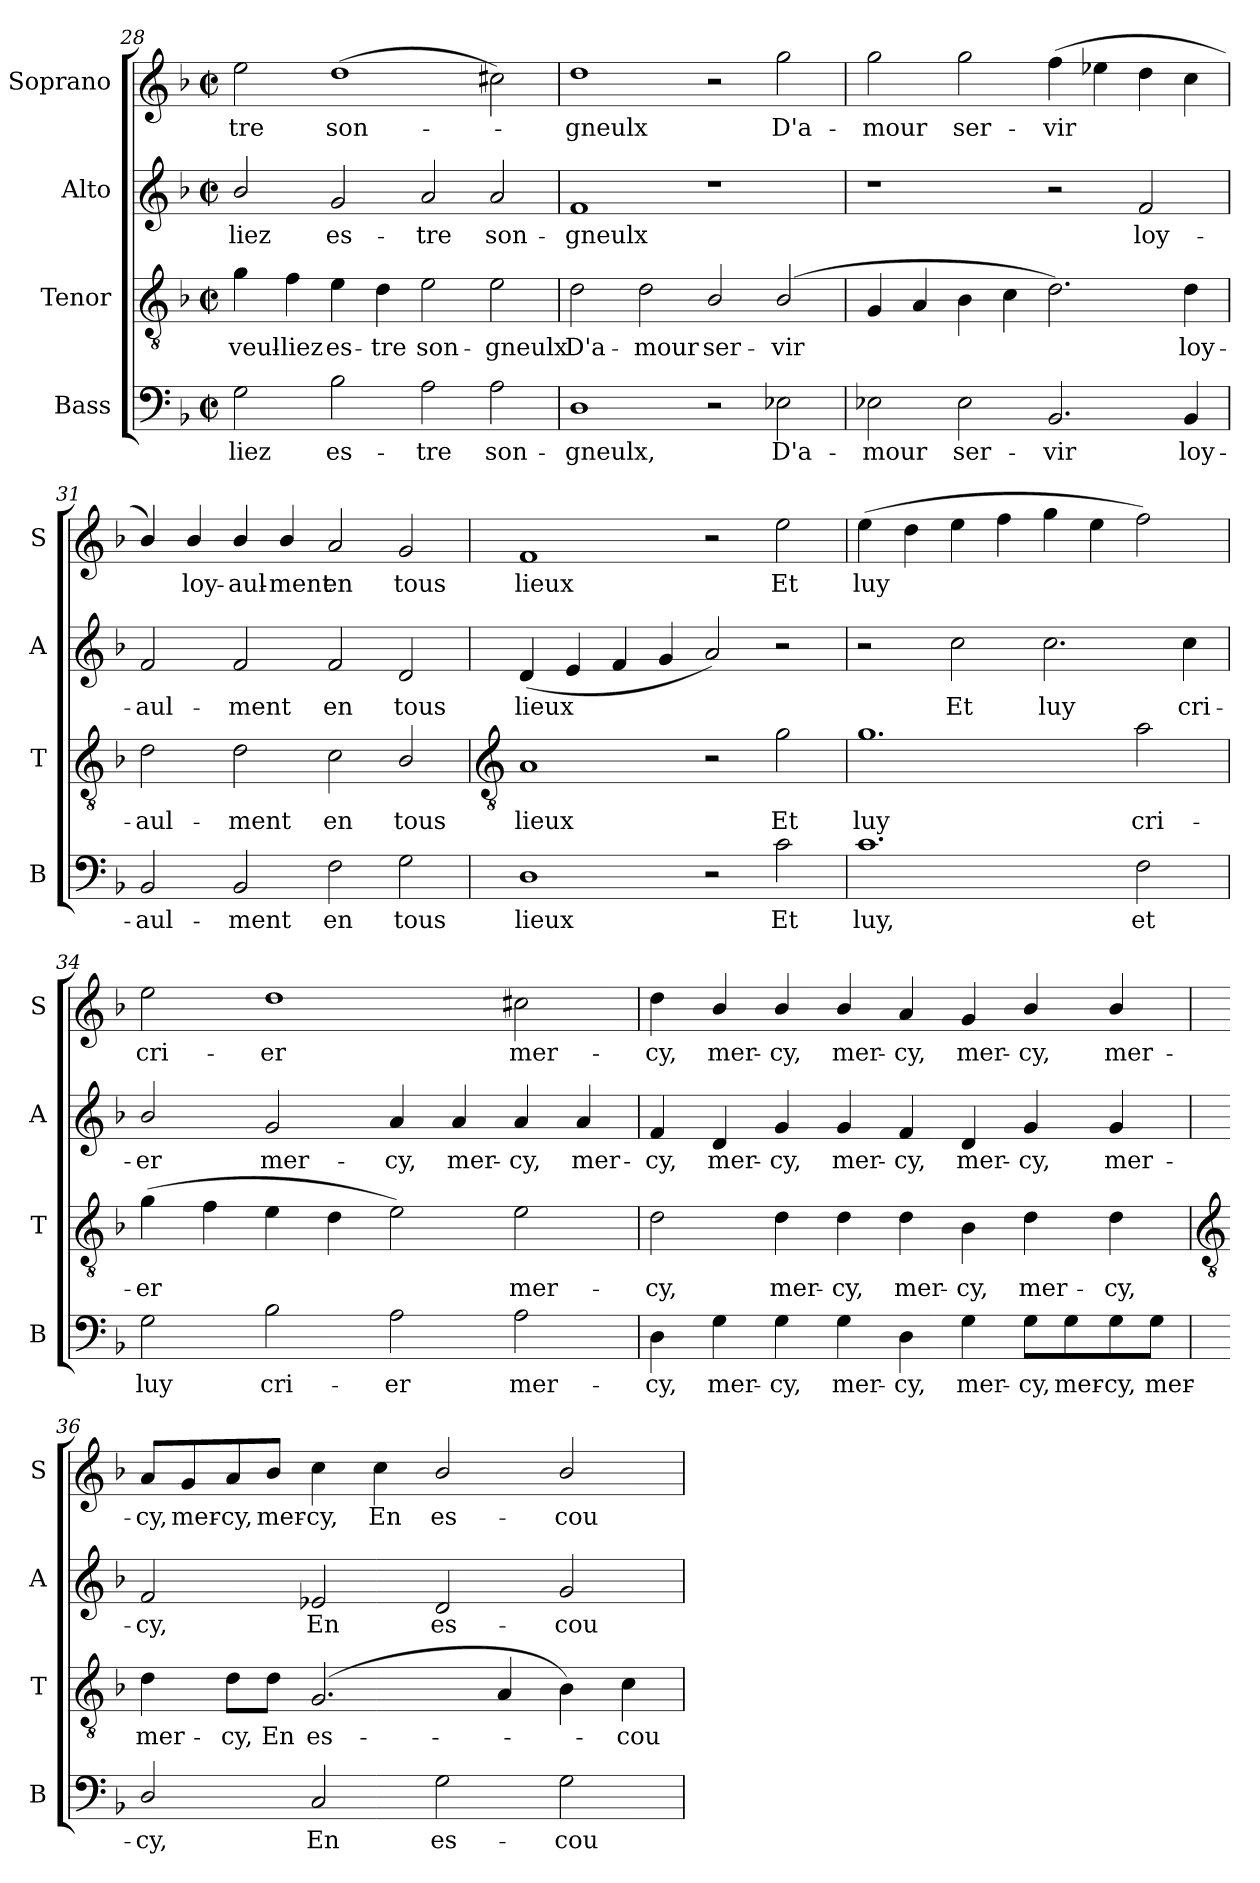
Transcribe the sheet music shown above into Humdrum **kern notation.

**kern	**text	**kern	**text	**kern	**text	**kern	**text
*part4	*part4	*part3	*part3	*part2	*part2	*part1	*part1
*staff4	*staff4	*staff3	*staff3	*staff2	*staff2	*staff1	*staff1
*I"Bass	*	*I"Tenor	*	*I"Alto	*	*I"Soprano	*
*I'B	*	*I'T	*	*I'A	*	*I'S	*
!!LO:LB:g=z
*clefF4	*	*clefGv2	*	*clefG2	*	*clefG2	*
*k[b-]	*	*k[b-]	*	*k[b-]	*	*k[b-]	*
*F:	*	*F:	*	*F:	*	*F:	*
*M4/2	*	*M4/2	*	*M4/2	*	*M4/2	*
*met(c|)	*	*met(c|)	*	*met(c|)	*	*met(c|)	*
=28	=28	=28	=28	=28	=28	=28	=28
!	!LO:LY:b	!	!LO:LY:b	!	!LO:LY:b	!	!LO:LY:b
2G	-liez	4g	veul-	2b-/	-liez	2ee	-tre
!	!	!	!LO:LY:b	!	!	!	!
.	.	4f	-liez	.	.	.	.
!	!LO:LY:b	!	!LO:LY:b	!	!LO:LY:b	!	!LO:LY:b
2B-	es-	4e	es-	2g	es-	(>1dd	son-
!	!	!	!LO:LY:b	!	!	!	!
.	.	4d	-tre	.	.	.	.
!	!LO:LY:b	!	!LO:LY:b	!	!LO:LY:b	!	!
2A	-tre	2e	son-	2a	-tre	.	.
!	!LO:LY:b	!	!LO:LY:b	!	!LO:LY:b	!	!
2A	son-	2e	-gneulx	2a	son-	2cc#X)	.
=29	=29	=29	=29	=29	=29	=29	=29
!	!LO:LY:b	!	!LO:LY:b	!	!LO:LY:b	!	!LO:LY:b
1D	-gneulx,	2d	D'a-	1f	-gneulx	1dd	gneulx
!	!	!	!LO:LY:b	!	!	!	!
.	.	2d	-mour	.	.	.	.
!	!	!	!LO:LY:b	!	!	!	!
2r	.	2B-/	ser-	1r	.	2r	.
!	!LO:LY:b	!	!LO:LY:b	!	!	!	!LO:LY:b
2E-X	D'a-	(>2B-/	-vir	.	.	2gg	D'a-
=30	=30	=30	=30	=30	=30	=30	=30
!	!LO:LY:b	!	!	!	!	!	!LO:LY:b
2E-X	-mour	4G	.	1r	.	2gg	-mour
.	.	4A	.	.	.	.	.
!	!LO:LY:b	!	!	!	!	!	!LO:LY:b
2E-	ser-	4B-	.	.	.	2gg	ser-
.	.	4c	.	.	.	.	.
!	!LO:LY:b	!	!	!	!	!	!LO:LY:b
2.BB-	-vir	2.d)	.	2r	.	(>4ff	-vir
.	.	.	.	.	.	4ee-X	.
!	!	!	!	!	!LO:LY:b	!	!
.	.	.	.	2f	loy-	4dd	.
!	!LO:LY:b	!	!LO:LY:b	!	!	!	!
4BB-	loy-	4d	loy-	.	.	4cc	.
=31	=31	=31	=31	=31	=31	=31	=31
!	!LO:LY:b	!	!LO:LY:b	!	!LO:LY:b	!	!
2BB-	-aul-	2d	-aul-	2f	-aul-	4b-/)	.
!	!	!	!	!	!	!	!LO:LY:b
.	.	.	.	.	.	4b-/	loy-
!	!LO:LY:b	!	!LO:LY:b	!	!LO:LY:b	!	!LO:LY:b
2BB-	-ment	2d	-ment	2f	-ment	4b-/	-aul-
!	!	!	!	!	!	!	!LO:LY:b
.	.	.	.	.	.	4b-/	-ment
!	!LO:LY:b	!	!LO:LY:b	!	!LO:LY:b	!	!LO:LY:b
2F	en	2c	en	2f	en	2a	en
!	!LO:LY:b	!	!LO:LY:b	!	!LO:LY:b	!	!LO:LY:b
2G	tous	2B-/	tous	2d	tous	2g	tous
!!LO:LB:g=z
=32	=32	=32	=32	=32	=32	=32	=32
*	*	*clefGv2	*	*	*	*	*
!	!LO:LY:b	!	!LO:LY:b	!	!LO:LY:b	!	!LO:LY:b
1D	lieux	1A	lieux	(<4d	lieux	1f	lieux
.	.	.	.	4e	.	.	.
.	.	.	.	4f	.	.	.
.	.	.	.	4g	.	.	.
2r	.	2r	.	2a)	.	2r	.
!	!LO:LY:b	!	!LO:LY:b	!	!	!	!LO:LY:b
2c	Et	2g	Et	2r	.	2ee	Et
=33	=33	=33	=33	=33	=33	=33	=33
!	!LO:LY:b	!	!LO:LY:b	!	!	!	!LO:LY:b
1.c	luy,	1.g	luy	2r	.	(>4ee	luy
.	.	.	.	.	.	4dd	.
!	!	!	!	!	!LO:LY:b	!	!
.	.	.	.	2cc	Et	4ee	.
.	.	.	.	.	.	4ff	.
!	!	!	!	!	!LO:LY:b	!	!
.	.	.	.	2.cc	luy	4gg	.
.	.	.	.	.	.	4ee	.
!	!LO:LY:b	!	!LO:LY:b	!	!	!	!
2F	et	2a	cri-	.	.	2ff)	.
!	!	!	!	!	!LO:LY:b	!	!
.	.	.	.	4cc	cri-	.	.
=34	=34	=34	=34	=34	=34	=34	=34
!	!LO:LY:b	!	!LO:LY:b	!	!LO:LY:b	!	!LO:LY:b
2G	luy	(>4g	-er	2b-/	-er	2ee	cri-
.	.	4f	.	.	.	.	.
!	!LO:LY:b	!	!	!	!LO:LY:b	!	!LO:LY:b
2B-	cri-	4e	.	2g	mer-	1dd	-er
.	.	4d	.	.	.	.	.
!	!LO:LY:b	!	!	!	!LO:LY:b	!	!
2A	-er	2e)	.	4a	-cy,	.	.
!	!	!	!	!	!LO:LY:b	!	!
.	.	.	.	4a	mer-	.	.
!	!LO:LY:b	!	!LO:LY:b	!	!LO:LY:b	!	!LO:LY:b
2A	mer-	2e	mer-	4a	-cy,	2cc#X	mer-
!	!	!	!	!	!LO:LY:b	!	!
.	.	.	.	4a	mer-	.	.
=35	=35	=35	=35	=35	=35	=35	=35
!	!LO:LY:b	!	!LO:LY:b	!	!LO:LY:b	!	!LO:LY:b
4D	-cy,	2d	-cy,	4f	-cy,	4dd	-cy,
!	!LO:LY:b	!	!	!	!LO:LY:b	!	!LO:LY:b
4G	mer-	.	.	4d	mer-	4b-/	mer-
!	!LO:LY:b	!	!LO:LY:b	!	!LO:LY:b	!	!LO:LY:b
4G	-cy,	4d	mer-	4g	-cy,	4b-/	-cy,
!	!LO:LY:b	!	!LO:LY:b	!	!LO:LY:b	!	!LO:LY:b
4G	mer-	4d	-cy,	4g	mer-	4b-/	mer-
!	!LO:LY:b	!	!LO:LY:b	!	!LO:LY:b	!	!LO:LY:b
4D	-cy,	4d	mer-	4f	-cy,	4a	-cy,
!	!LO:LY:b	!	!LO:LY:b	!	!LO:LY:b	!	!LO:LY:b
4G	mer-	4B-	-cy,	4d	mer-	4g	mer-
!	!LO:LY:b	!	!LO:LY:b	!	!LO:LY:b	!	!LO:LY:b
8G\L	-cy,	4d	mer-	4g	-cy,	4b-/	-cy,
!	!LO:LY:b	!	!	!	!	!	!
8G\	mer-	.	.	.	.	.	.
!	!LO:LY:b	!	!LO:LY:b	!	!LO:LY:b	!	!LO:LY:b
8G\	-cy,	4d	-cy,	4g	mer-	4b-/	mer-
!	!LO:LY:b	!	!	!	!	!	!
8G\J	mer-	.	.	.	.	.	.
!!LO:LB:g=z
=36	=36	=36	=36	=36	=36	=36	=36
*	*	*clefGv2	*	*	*	*	*
!	!LO:LY:b	!	!LO:LY:b	!	!LO:LY:b	!	!LO:LY:b
2D/	-cy,	4d	mer-	2f	-cy,	8a/L	-cy,
!	!	!	!	!	!	!	!LO:LY:b
.	.	.	.	.	.	8g/	mer-
!	!	!	!LO:LY:b	!	!	!	!LO:LY:b
.	.	8d\L	-cy,	.	.	8a/	-cy,
!	!	!	!LO:LY:b	!	!	!	!LO:LY:b
.	.	8d\J	En	.	.	8b-/J	mer-
!	!LO:LY:b	!	!LO:LY:b	!	!LO:LY:b	!	!LO:LY:b
2C	En	(<2.G	es-	2e-X	En	4cc	-cy,
!	!	!	!	!	!	!	!LO:LY:b
.	.	.	.	.	.	4cc	En
!	!LO:LY:b	!	!	!	!LO:LY:b	!	!LO:LY:b
2G	es-	.	.	2d	es-	2b-/	es-
.	.	4A	.	.	.	.	.
!	!LO:LY:b	!	!	!	!LO:LY:b	!	!LO:LY:b
2G	-cou-	4B-)	.	2g	-cou-	2b-/	-cou-
!	!	!	!LO:LY:b	!	!	!	!
.	.	4c	cou-	.	.	.	.
=	=	=	=	=	=	=	=
*-	*-	*-	*-	*-	*-	*-	*-
